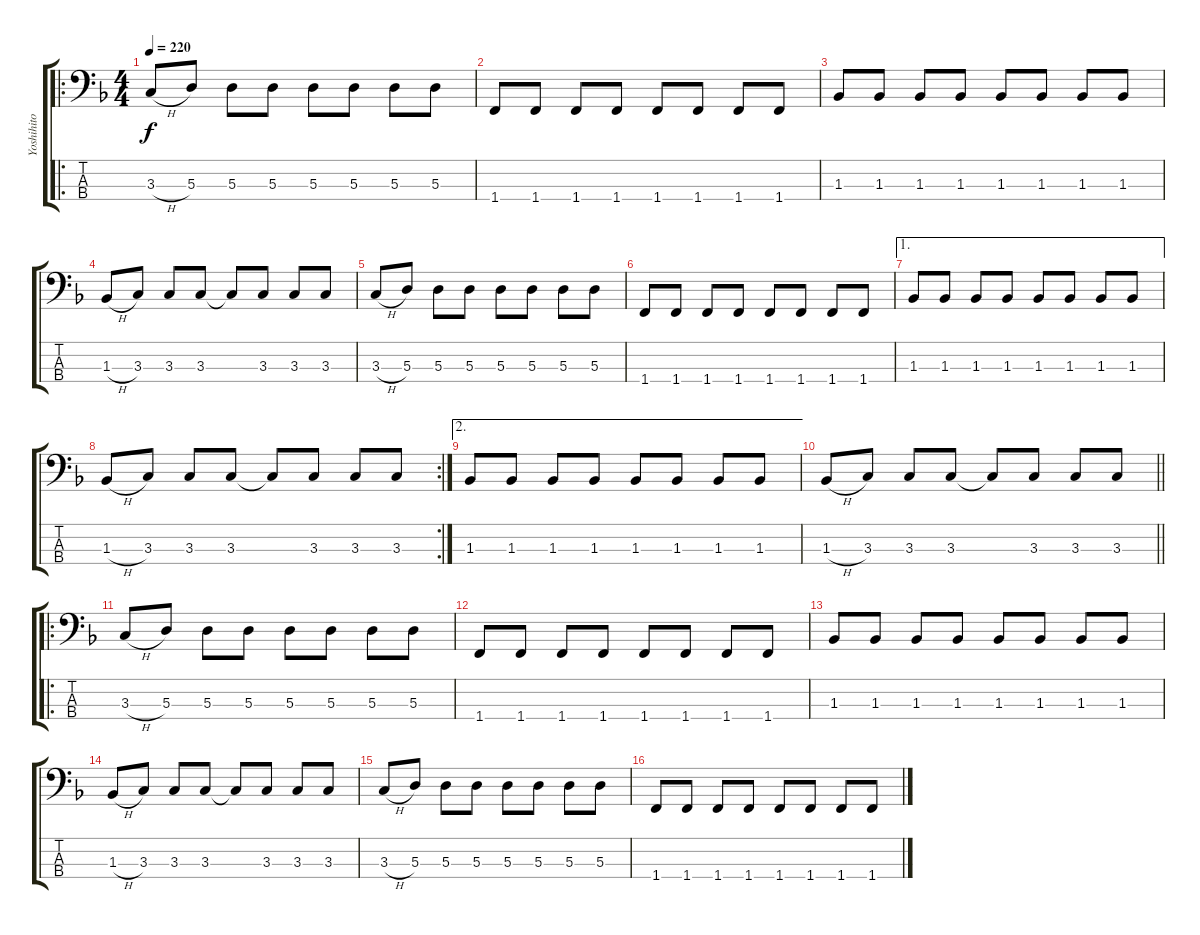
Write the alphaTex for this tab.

\track ("Yoshihito Onda" "Yoshihito ") {instrument electricbasspick}
\staff {score tabs}
\tuning (G2 D2 A1 E1) {hide}
\ro
\ts (4 4)
\tempo 220
\clef f4
\ks f
3.3{h}.8{dy f} 5.3.8 5.3.8 5.3.8 5.3.8 5.3.8 5.3.8 5.3.8 |
1.4.8 1.4.8 1.4.8 1.4.8 1.4.8 1.4.8 1.4.8 1.4.8 |
1.3.8 1.3.8 1.3.8 1.3.8 1.3.8 1.3.8 1.3.8 1.3.8 |
1.3{h}.8 3.3.8 3.3.8 3.3.8 3.3{t}.8 3.3.8 3.3.8 3.3.8 |
3.3{h}.8 5.3.8 5.3.8 5.3.8 5.3.8 5.3.8 5.3.8 5.3.8 |
1.4.8 1.4.8 1.4.8 1.4.8 1.4.8 1.4.8 1.4.8 1.4.8 |
\ae 1
1.3.8 1.3.8 1.3.8 1.3.8 1.3.8 1.3.8 1.3.8 1.3.8 |
\rc 2
1.3{h}.8 3.3.8 3.3.8 3.3.8 3.3{t}.8 3.3.8 3.3.8 3.3.8 |
\ae 2
1.3.8 1.3.8 1.3.8 1.3.8 1.3.8 1.3.8 1.3.8 1.3.8 |
\barLineRight lightlight
1.3{h}.8 3.3.8 3.3.8 3.3.8 3.3{t}.8 3.3.8 3.3.8 3.3.8 |
\ro
3.3{h}.8 5.3.8 5.3.8 5.3.8 5.3.8 5.3.8 5.3.8 5.3.8 |
1.4.8 1.4.8 1.4.8 1.4.8 1.4.8 1.4.8 1.4.8 1.4.8 |
1.3.8 1.3.8 1.3.8 1.3.8 1.3.8 1.3.8 1.3.8 1.3.8 |
1.3{h}.8 3.3.8 3.3.8 3.3.8 3.3{t}.8 3.3.8 3.3.8 3.3.8 |
3.3{h}.8 5.3.8 5.3.8 5.3.8 5.3.8 5.3.8 5.3.8 5.3.8 |
1.4.8 1.4.8 1.4.8 1.4.8 1.4.8 1.4.8 1.4.8 1.4.8
